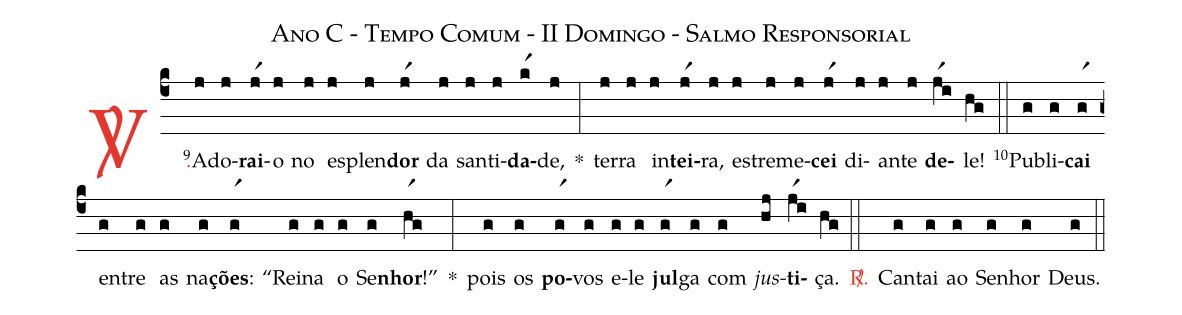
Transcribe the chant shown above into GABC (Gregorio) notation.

name: Ano C - Tempo Comum - II Domingo - Salmo Responsorial;
%%
(c4)

<c><sp>V/</sp>.</c>() <v>\VSup{9}</v>A(j)do(j)<b>rai</b>-(jr1)o(j) no(j) es(j)plen(j)<b>dor</b>(jr1) da(j) san(j)ti(j)<b>da</b>(kr1)de,(j) *(:)
ter(j)ra(j) in(j)<b>tei</b>(jr1)ra,(j) es(j)tre(j)me(j)<b>cei</b>(jr1) di(j)an(j)te(j) <b>de</b>(jr1i)le!(hg)

(::)

<v>\VSup{10}</v>Pu(g)bli(g)<b>cai</b>(gr1) en(g)tre(g) as(g) na(g)<b>ções</b>:(gr1) ``Rei(g)na(g) o(g) Se(g)<b>nhor</b>!''(hr1g) *(:)
pois(g) os(g) <b>po</b>(gr1)vos(g) e(g)le(g) <b>jul</b>(gr1)ga(g) com(g) <i>jus</i>(hj)<b>ti</b>(jr1i)ça.(hg)

(::)

<c><sp>R/</sp>.</c>() Can(g)tai(g) ao(g) Se(g)nhor(g) Deus.(g)

(::)
